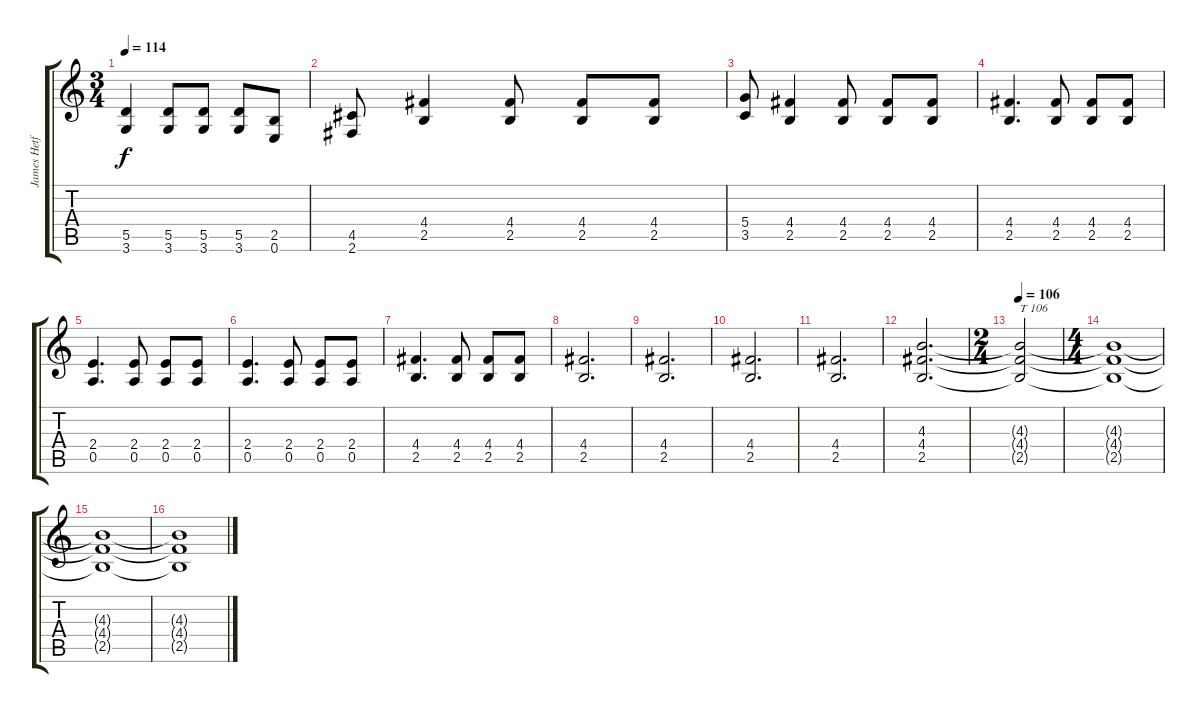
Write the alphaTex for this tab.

\track ("James Hetfield [Rythm Guitar]" "James Hetf") {instrument distortionguitar}
\staff {score tabs}
\tuning (E4 B3 G3 D3 A2 E2) {hide}
\ts (3 4)
\tempo 114
\clef g2
\ks c
(5.5 3.6).4{dy f} (5.5 3.6).8 (5.5 3.6).8 (5.5 3.6).8 (2.5 0.6).8 |
(4.5 2.6).8 (4.4 2.5).4 (4.4 2.5).8 (4.4 2.5).8 (4.4 2.5).8 |
(5.4 3.5).8 (4.4 2.5).4 (4.4 2.5).8 (4.4 2.5).8 (4.4 2.5).8 |
(4.4 2.5).4{d} (4.4 2.5).8 (4.4 2.5).8 (4.4 2.5).8 |
(2.4 0.5).4{d} (2.4 0.5).8 (2.4 0.5).8 (2.4 0.5).8 |
(2.4 0.5).4{d} (2.4 0.5).8 (2.4 0.5).8 (2.4 0.5).8 |
(4.4 2.5).4{d} (4.4 2.5).8 (4.4 2.5).8 (4.4 2.5).8 |
(4.4 2.5).2{d} |
(4.4 2.5).2{d} |
(4.4 2.5).2{d} |
(4.4 2.5).2{d} |
(4.3 4.4 2.5).2{d} |
\ts (2 4)
\tempo 106
(4.3{t} 4.4{t} 2.5{t}).2{txt "T 106" volume 3} |
\ts (4 4)
(4.3{t} 4.4{t} 2.5{t}).1 |
(4.3{t} 4.4{t} 2.5{t}).1 |
(4.3{t} 4.4{t} 2.5{t}).1
